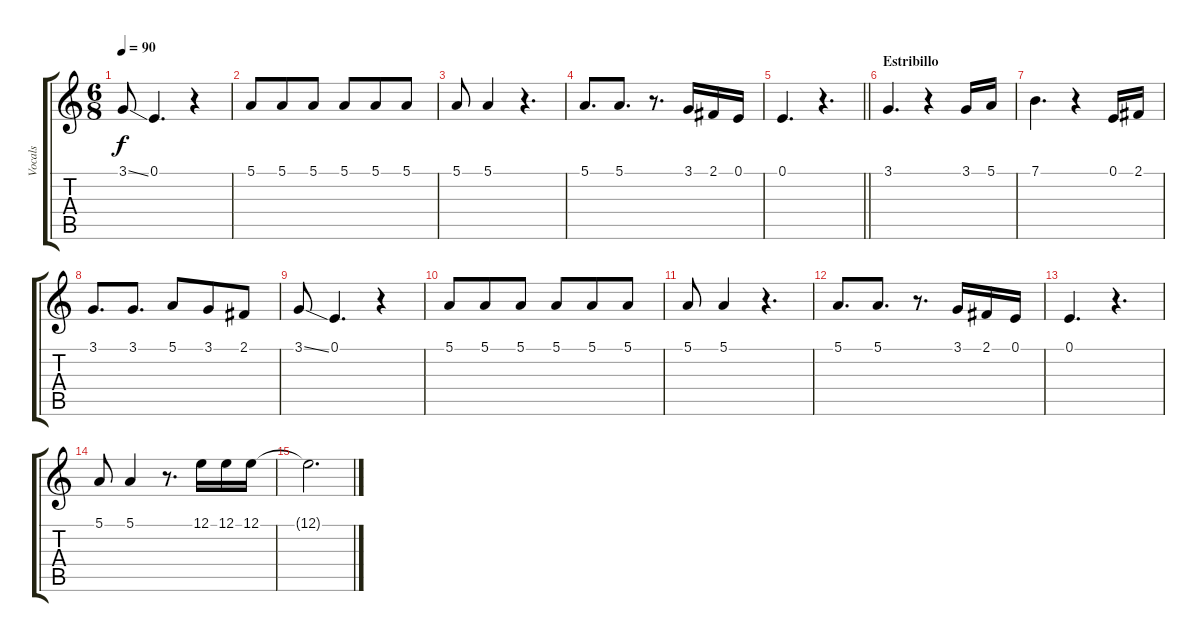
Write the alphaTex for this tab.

\track ("Vocals" "Vocals") {instrument flute}
\staff {score tabs}
\tuning (E4 B3 G3 D3 A2 E2) {hide}
\ts (6 8)
\tempo 90
\clef g2
\ks c
3.1{ss}.8{dy f} 0.1.4{d} r.4 |
5.1.8 5.1.8 5.1.8 5.1.8 5.1.8 5.1.8 |
5.1.8 5.1.4 r.4{d} |
5.1.8{d} 5.1.8{d} r.8{d} 3.1.16 2.1.16 0.1.16 |
\barLineRight lightlight
0.1.4{d} r.4{d} |
\section ("" "Estribillo")
3.1.4{d} r.4 3.1.16 5.1.16 |
7.1.4{d} r.4 0.1.16 2.1.16 |
3.1.8{d} 3.1.8{d} 5.1.8 3.1.8 2.1.8 |
3.1{ss}.8 0.1.4{d} r.4 |
5.1.8 5.1.8 5.1.8 5.1.8 5.1.8 5.1.8 |
5.1.8 5.1.4 r.4{d} |
5.1.8{d} 5.1.8{d} r.8{d} 3.1.16 2.1.16 0.1.16 |
0.1.4{d} r.4{d} |
5.1.8 5.1.4 r.8{d} 12.1.16 12.1.16 12.1.16 |
12.1{t}.2{d}
